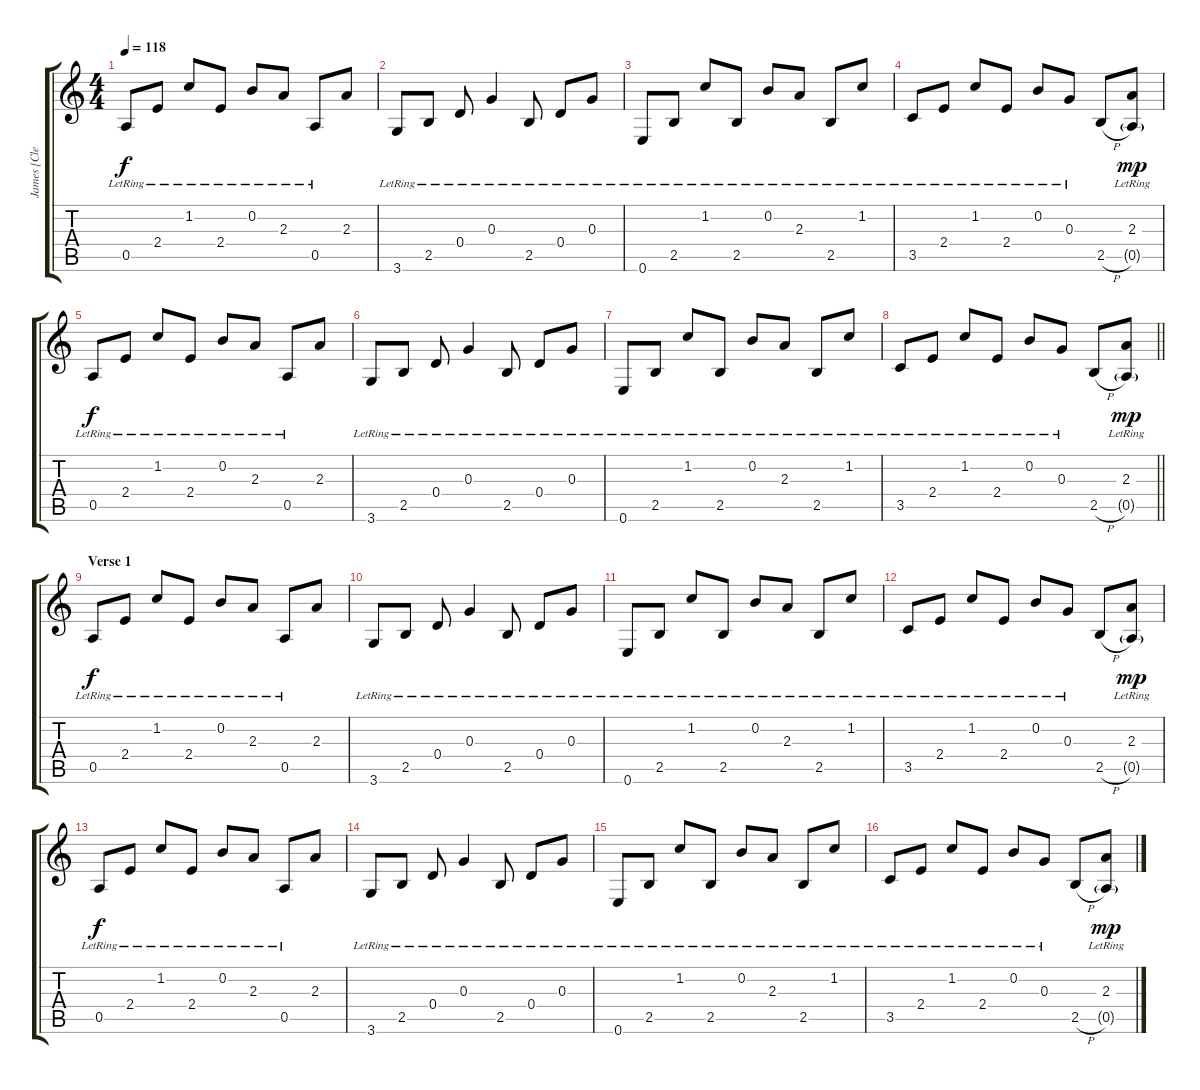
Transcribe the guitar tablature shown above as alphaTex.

\track ("James [Clean]" "James [Cle") {instrument electricguitarclean}
\staff {score tabs}
\tuning (E4 B3 G3 D3 A2 E2) {hide}
\ts (4 4)
\tempo 118
\clef g2
\ks c
0.5{lr}.8{dy f} 2.4{lr}.8 1.2{lr}.8 2.4{lr}.8 0.2{lr}.8 2.3{lr}.8 0.5{lr}.8 2.3.8 |
3.6{lr}.8 2.5{lr}.8 0.4{lr}.8 0.3{lr}.4 2.5{lr}.8 0.4{lr}.8 0.3{lr}.8 |
0.6{lr}.8 2.5{lr}.8 1.2{lr}.8 2.5{lr}.8 0.2{lr}.8 2.3{lr}.8 2.5{lr}.8 1.2{lr}.8 |
3.5{lr}.8 2.4{lr}.8 1.2{lr}.8 2.4{lr}.8 0.2{lr}.8 0.3{lr}.8 2.5{h}.8 (2.3{lr} 0.5{g}).8{dy mp} |
0.5{lr}.8{dy f} 2.4{lr}.8 1.2{lr}.8 2.4{lr}.8 0.2{lr}.8 2.3{lr}.8 0.5{lr}.8 2.3.8 |
3.6{lr}.8 2.5{lr}.8 0.4{lr}.8 0.3{lr}.4 2.5{lr}.8 0.4{lr}.8 0.3{lr}.8 |
0.6{lr}.8 2.5{lr}.8 1.2{lr}.8 2.5{lr}.8 0.2{lr}.8 2.3{lr}.8 2.5{lr}.8 1.2{lr}.8 |
\barLineRight lightlight
3.5{lr}.8 2.4{lr}.8 1.2{lr}.8 2.4{lr}.8 0.2{lr}.8 0.3{lr}.8 2.5{h}.8 (2.3{lr} 0.5{g}).8{dy mp} |
\section ("" "Verse 1")
0.5{lr}.8{dy f} 2.4{lr}.8 1.2{lr}.8 2.4{lr}.8 0.2{lr}.8 2.3{lr}.8 0.5{lr}.8 2.3.8 |
3.6{lr}.8 2.5{lr}.8 0.4{lr}.8 0.3{lr}.4 2.5{lr}.8 0.4{lr}.8 0.3{lr}.8 |
0.6{lr}.8 2.5{lr}.8 1.2{lr}.8 2.5{lr}.8 0.2{lr}.8 2.3{lr}.8 2.5{lr}.8 1.2{lr}.8 |
3.5{lr}.8 2.4{lr}.8 1.2{lr}.8 2.4{lr}.8 0.2{lr}.8 0.3{lr}.8 2.5{h}.8 (2.3{lr} 0.5{g}).8{dy mp} |
0.5{lr}.8{dy f} 2.4{lr}.8 1.2{lr}.8 2.4{lr}.8 0.2{lr}.8 2.3{lr}.8 0.5{lr}.8 2.3.8 |
3.6{lr}.8 2.5{lr}.8 0.4{lr}.8 0.3{lr}.4 2.5{lr}.8 0.4{lr}.8 0.3{lr}.8 |
0.6{lr}.8 2.5{lr}.8 1.2{lr}.8 2.5{lr}.8 0.2{lr}.8 2.3{lr}.8 2.5{lr}.8 1.2{lr}.8 |
3.5{lr}.8 2.4{lr}.8 1.2{lr}.8 2.4{lr}.8 0.2{lr}.8 0.3{lr}.8 2.5{h}.8 (2.3{lr} 0.5{g}).8{dy mp}
